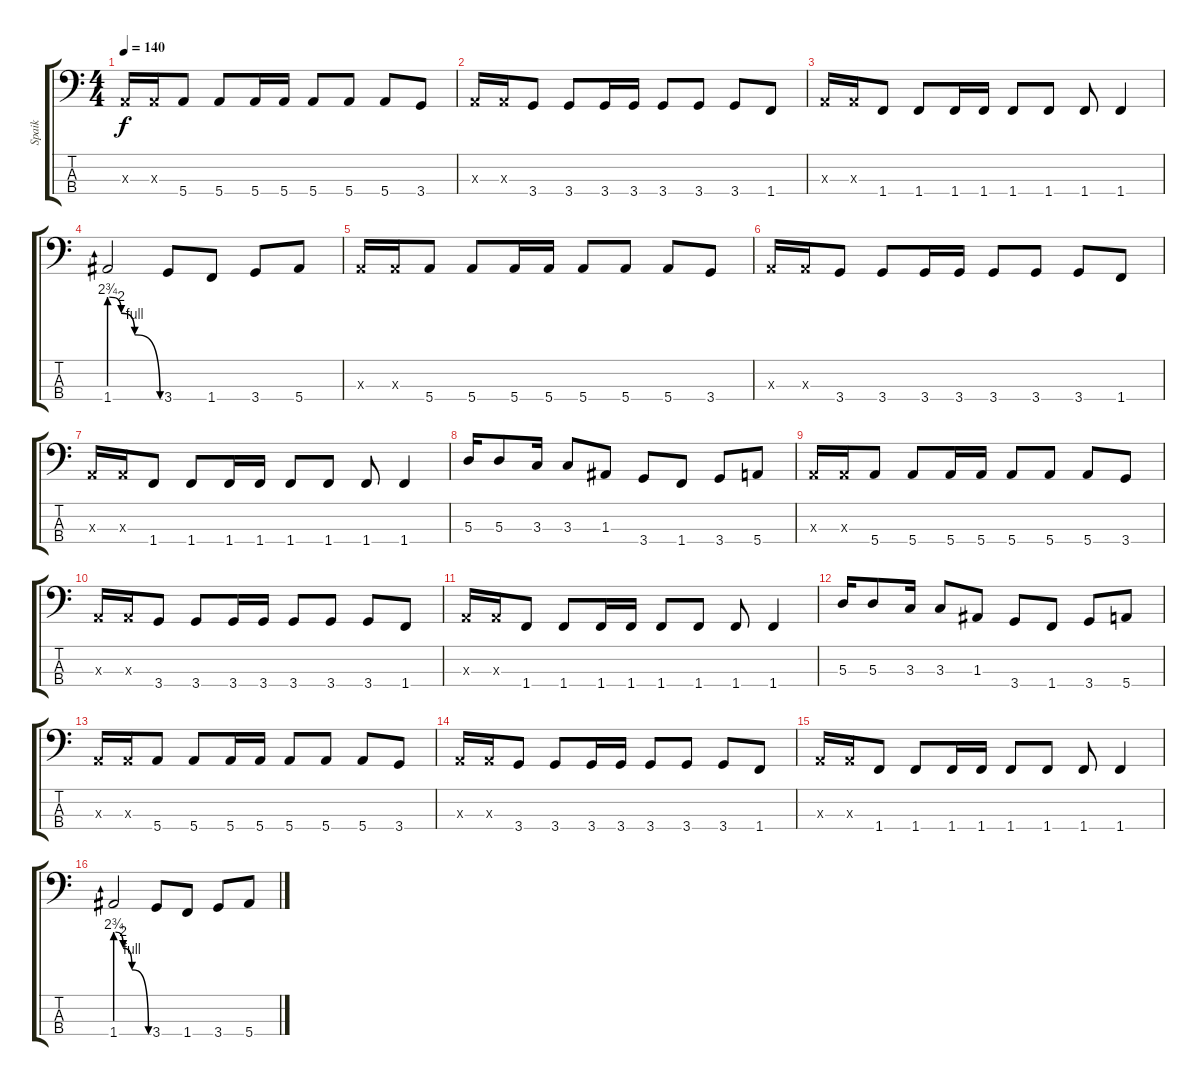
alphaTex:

\track ("Spaik" "Spaik") {instrument slapbass1}
\staff {score tabs}
\tuning (G2 D2 A1 E1) {hide}
\ts (4 4)
\tempo 140
\clef f4
\ks c
0.3{x}.16{dy f} 0.3{x}.16 5.4.8 5.4.8 5.4.16 5.4.16 5.4.8 5.4.8 5.4.8 3.4.8 |
0.3{x}.16 0.3{x}.16 3.4.8 3.4.8 3.4.16 3.4.16 3.4.8 3.4.8 3.4.8 1.4.8 |
0.3{x}.16 0.3{x}.16 1.4.8 1.4.8 1.4.16 1.4.16 1.4.8 1.4.8 1.4.8 1.4.4 |
1.4{be (custom 0 11 14 8 30 4 60 0)}.2 3.4.8 1.4.8 3.4.8 5.4.8 |
0.3{x}.16 0.3{x}.16 5.4.8 5.4.8 5.4.16 5.4.16 5.4.8 5.4.8 5.4.8 3.4.8 |
0.3{x}.16 0.3{x}.16 3.4.8 3.4.8 3.4.16 3.4.16 3.4.8 3.4.8 3.4.8 1.4.8 |
0.3{x}.16 0.3{x}.16 1.4.8 1.4.8 1.4.16 1.4.16 1.4.8 1.4.8 1.4.8 1.4.4 |
5.3.16 5.3.8 3.3.16 3.3.8 1.3.8 3.4.8 1.4.8 3.4.8 5.4.8 |
0.3{x}.16 0.3{x}.16 5.4.8 5.4.8 5.4.16 5.4.16 5.4.8 5.4.8 5.4.8 3.4.8 |
0.3{x}.16 0.3{x}.16 3.4.8 3.4.8 3.4.16 3.4.16 3.4.8 3.4.8 3.4.8 1.4.8 |
0.3{x}.16 0.3{x}.16 1.4.8 1.4.8 1.4.16 1.4.16 1.4.8 1.4.8 1.4.8 1.4.4 |
5.3.16 5.3.8 3.3.16 3.3.8 1.3.8 3.4.8 1.4.8 3.4.8 5.4.8 |
0.3{x}.16 0.3{x}.16 5.4.8 5.4.8 5.4.16 5.4.16 5.4.8 5.4.8 5.4.8 3.4.8 |
0.3{x}.16 0.3{x}.16 3.4.8 3.4.8 3.4.16 3.4.16 3.4.8 3.4.8 3.4.8 1.4.8 |
0.3{x}.16 0.3{x}.16 1.4.8 1.4.8 1.4.16 1.4.16 1.4.8 1.4.8 1.4.8 1.4.4 |
1.4{be (custom 0 11 14 8 30 4 60 0)}.2 3.4.8 1.4.8 3.4.8 5.4.8
